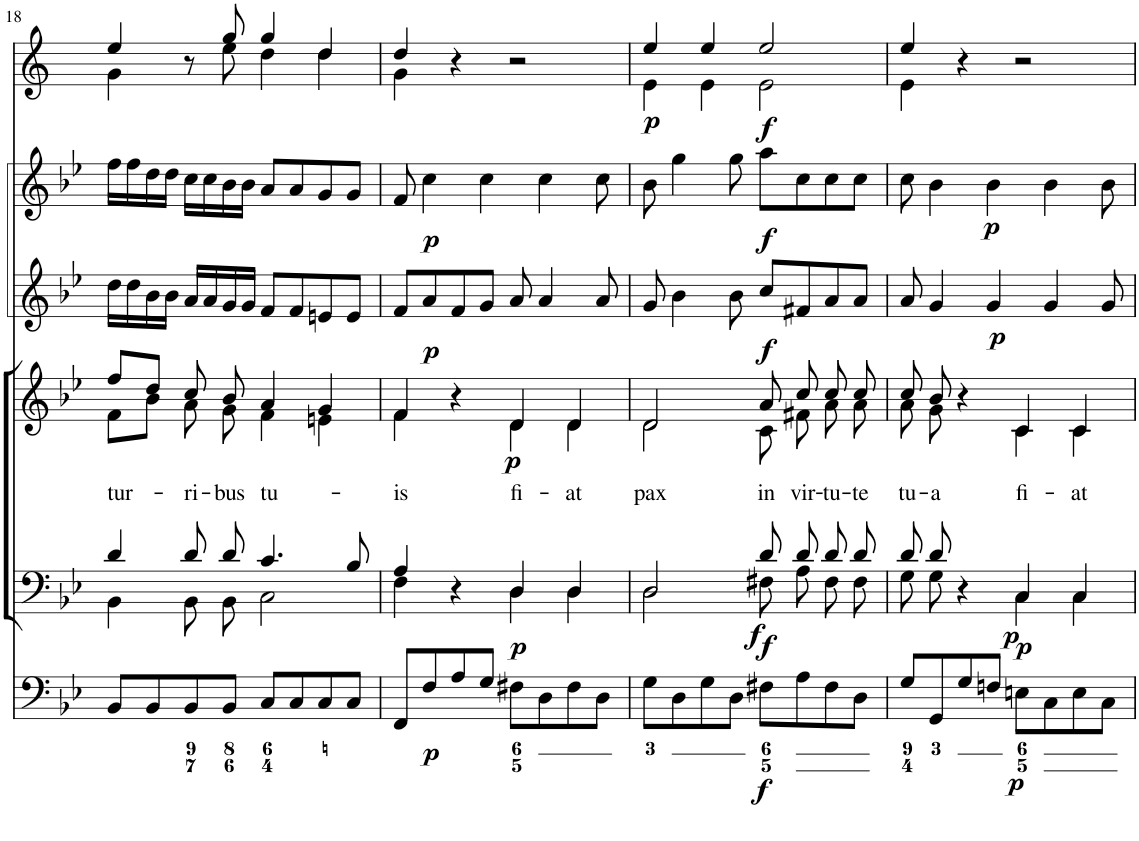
**kern	**dynam	**kern	**dynam	**kern	**text	**dynam	**kern	**dynam	**kern	**dynam	**kern	**dynam
*part6	*part6	*part5	*part5	*part4	*part4	*part4	*part3	*part3	*part2	*part2	*part1	*part1
*staff6	*staff6	*staff5	*staff5	*staff4	*staff4	*staff4	*staff3	*staff3	*staff2	*staff2	*staff1	*staff1
*I"Organ	*	*I"Voice	*	*I"Voice	*	*	*I"Violino 2	*	*I"Violino 1	*	*I"Clarini in B[b]	*
*	*	*	*	*	*	*	*I'Vln	*	*I'Vln	*	*	*
!!LO:PB:g=z
*clefF4	*	*clefF4	*	*clefG2	*	*	*clefG2	*	*clefG2	*	*clefG2	*
*	*	*	*	*	*	*	*	*	*	*	*Trd1c2	*
*k[b-e-]	*	*k[b-e-]	*	*k[b-e-]	*	*	*k[b-e-]	*	*k[b-e-]	*	*k[]	*
*M4/4	*	*M4/4	*	*M4/4	*	*	*M4/4	*	*M4/4	*	*M4/4	*
*met(c)	*	*met(c)	*	*met(c)	*	*	*met(c)	*	*met(c)	*	*met(c)	*
=18	=18	=18	=18	=18	=18	=18	=18	=18	=18	=18	=18	=18
*	*	*^	*	*	*	*	*	*	*	*	*	*
!	!	!	!	!	!	!LO:LY:b	!	!	!	!	!	!	!
*	*	*	*	*	*^	*	*	*	*	*	*	*^	*
8BB-/L	.	4d/	4BB-\	.	8ff/L	8f\L	tur-	.	16dd\LL	.	16ff\LL	.	4ee/	4g\	.
.	.	.	.	.	.	.	.	.	16dd\	.	16ff\	.	.	.	.
8BB-/	.	.	.	.	8dd/J	8b-\J	.	.	16b-\	.	16dd\	.	.	.	.
.	.	.	.	.	.	.	.	.	16b-\JJ	.	16dd\JJ	.	.	.	.
!	!	!	!	!	!	!	!LO:LY:b	!	!	!	!	!	!	!	!
8BB-/	.	8d/L	8BB-\L	.	8cc/	8a\	-ri-	.	16a/LL	.	16cc\LL	.	8r	8ryy	.
.	.	.	.	.	.	.	.	.	16a/	.	16cc\	.	.	.	.
!	!	!	!	!	!	!	!LO:LY:b	!	!	!	!	!	!	!	!
8BB-/J	.	8d/J	8BB-\J	.	8b-/	8g\	-bus	.	16g/	.	16b-\	.	8gg/	8ee\	.
.	.	.	.	.	.	.	.	.	16g/JJ	.	16b-\JJ	.	.	.	.
!	!	!	!	!	!	!	!LO:LY:b	!	!	!	!	!	!	!	!
8C/L	.	4.c/	2C\	.	4a/	4f\	tu-	.	8f/L	.	8a/L	.	4gg/	4dd\	.
8C/	.	.	.	.	.	.	.	.	8f/	.	8a/	.	.	.	.
8C/	.	.	.	.	4g/	4en\	.	.	8en/	.	8g/	.	4dd/	4dd\	.
8C/J	.	8B-/	.	.	.	.	.	.	8e/J	.	8g/J	.	.	.	.
=19	=19	=19	=19	=19	=19	=19	=19	=19	=19	=19	=19	=19	=19	=19	=19
!	!	!	!	!	!	!	!LO:LY:b	!	!	!	!	!	!	!	!
8FF/L	.	4A/	4F\	.	4f/	4f\	-is	.	8f/L	.	8f/	.	4dd/	4g\	.
!	!LO:DY:b	!	!	!	!	!	!	!	!	!LO:DY:b	!	!LO:DY:b	!	!	!
8F/	p	.	.	.	.	.	.	.	8a/	p	4cc\	p	.	.	.
8A/	.	4r	4ryy	.	4r	4ryy	.	.	8f/	.	.	.	4r	2.ryy	.
8G/J	.	.	.	.	.	.	.	.	8g/J	.	4cc\	.	.	.	.
!	!	!	!	!LO:DY:b	!	!	!LO:LY:b	!LO:DY:b	!	!	!	!	!	!	!
8F#X\L	.	4D/	4D\	p	4d/	4d\	fi-	p	8a/	.	.	.	2r	.	.
8D\	.	.	.	.	.	.	.	.	4a/	.	4cc\	.	.	.	.
!	!	!	!	!	!	!	!LO:LY:b	!	!	!	!	!	!	!	!
8F#\	.	4D/	4D\	.	4d/	4d\	-at	.	.	.	.	.	.	.	.
8D\J	.	.	.	.	.	.	.	.	8a/	.	8cc\	.	.	.	.
=20	=20	=20	=20	=20	=20	=20	=20	=20	=20	=20	=20	=20	=20	=20	=20
!	!	!	!	!	!	!	!LO:LY:b	!	!	!	!	!	!	!	!LO:DY:b
8G\L	.	2D/	2D\	.	2d/	2d\	pax	.	8g/	.	8b-\	.	4ee/	4e\	p
8D\	.	.	.	.	.	.	.	.	4b-\	.	4gg\	.	.	.	.
8G\	.	.	.	.	.	.	.	.	.	.	.	.	4ee/	4e\	.
8D\J	.	.	.	.	.	.	.	.	8b-\	.	8gg\	.	.	.	.
!	!LO:DY:b	!	!	!LO:DY:b	!	!	!LO:LY:b	!	!	!	!	!	!	!	!
!	!	!	!	!LO:DY:n=1:b	!	!	!	!	!	!LO:DY:b	!	!LO:DY:b	!	!	!LO:DY:b
8F#X\L	f	8d/L	8F#X\L	f f	8a/	8c\	in	.	8cc/L	f	8aa\L	f	2ee/	2e\	f
!	!	!	!	!	!	!	!LO:LY:b	!	!	!	!	!	!	!	!
8A\	.	8d/J	8A\J	.	8cc/	8f#X\	vir-	.	8f#X/	.	8cc\	.	.	.	.
!	!	!	!	!	!	!	!LO:LY:b	!	!	!	!	!	!	!	!
8F#\	.	8d/L	8F#\L	.	8cc/	8a\	-tu-	.	8a/	.	8cc\	.	.	.	.
!	!	!	!	!	!	!	!LO:LY:b	!	!	!	!	!	!	!	!
8D\J	.	8d/J	8F#\J	.	8cc/	8a\	-te	.	8a/J	.	8cc\J	.	.	.	.
=21	=21	=21	=21	=21	=21	=21	=21	=21	=21	=21	=21	=21	=21	=21	=21
!	!	!	!	!	!	!	!LO:LY:b	!	!	!	!	!	!	!	!
8G/L	.	8d/L	8G\L	.	8cc/	8a\	tu-	.	8a/	.	8cc\	.	4ee/	4e\	.
!	!	!	!	!	!	!	!LO:LY:b	!	!	!	!	!	!	!	!
8GG/	.	8d/J	8G\J	.	8b-/	8g\	-a	.	4g/	.	4b-\	.	.	.	.
8G/	.	4r	4ryy	.	4r	4ryy	.	.	.	.	.	.	4r	2.ryy	.
!	!	!	!	!	!	!	!	!	!	!LO:DY:b	!	!LO:DY:b	!	!	!
8Fn/J	.	.	.	.	.	.	.	.	4g/	p	4b-\	p	.	.	.
!	!LO:DY:b	!	!	!LO:DY:b	!	!	!LO:LY:b	!	!	!	!	!	!	!	!
!	!	!	!	!LO:DY:n=1:b	!	!	!	!	!	!	!	!	!	!	!
8En\L	p	4C/	4C\	p p	4c/	4c\	fi-	.	.	.	.	.	2r	.	.
8C\	.	.	.	.	.	.	.	.	4g/	.	4b-\	.	.	.	.
!	!	!	!	!	!	!	!LO:LY:b	!	!	!	!	!	!	!	!
8E\	.	4C/	4C\	.	4c/	4c\	-at	.	.	.	.	.	.	.	.
8C\J	.	.	.	.	.	.	.	.	8g/	.	8b-\	.	.	.	.
*	*	*v	*v	*	*	*	*	*	*	*	*	*	*v	*v	*
*	*	*	*	*v	*v	*	*	*	*	*	*	*	*
=	=	=	=	=	=	=	=	=	=	=	=	=
*-	*-	*-	*-	*-	*-	*-	*-	*-	*-	*-	*-	*-
